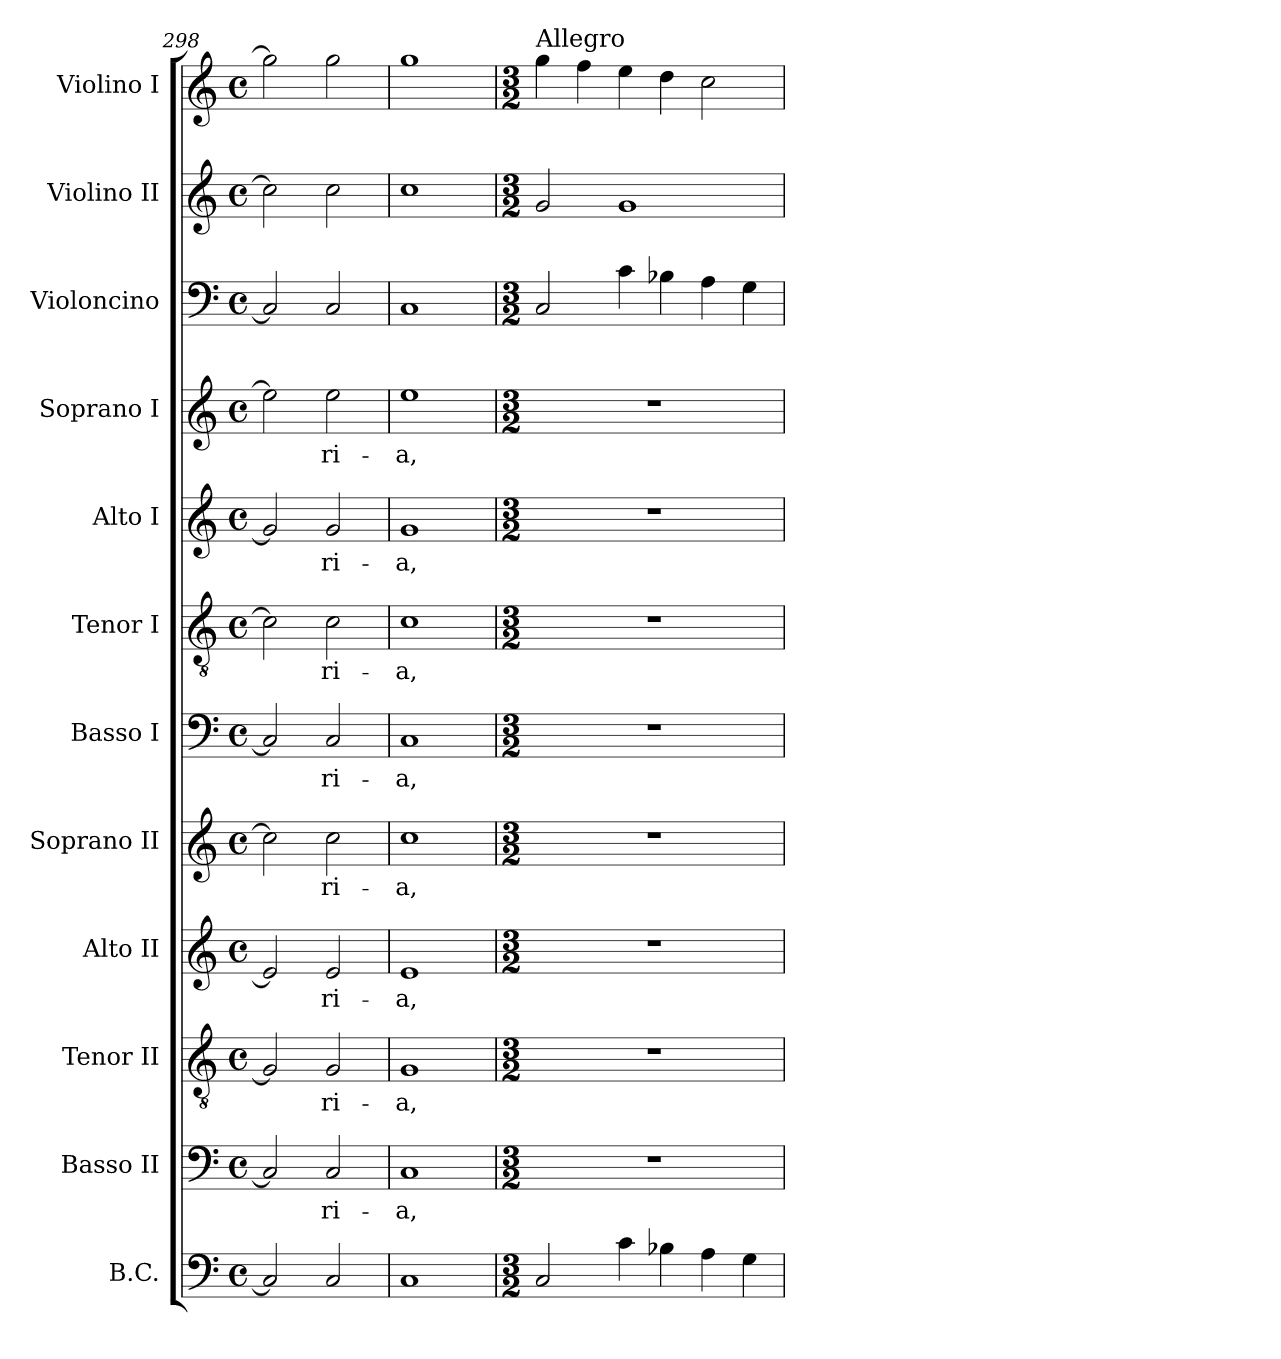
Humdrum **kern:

**kern	**kern	**text	**kern	**text	**kern	**text	**kern	**text	**kern	**text	**kern	**text	**kern	**text	**kern	**text	**kern	**kern	**kern
*part12	*part11	*part11	*part10	*part10	*part9	*part9	*part8	*part8	*part7	*part7	*part6	*part6	*part5	*part5	*part4	*part4	*part3	*part2	*part1
*staff12	*staff11	*staff11	*staff10	*staff10	*staff9	*staff9	*staff8	*staff8	*staff7	*staff7	*staff6	*staff6	*staff5	*staff5	*staff4	*staff4	*staff3	*staff2	*staff1
*I"B.C.	*I"Basso II	*	*I"Tenor II	*	*I"Alto II	*	*I"Soprano II	*	*I"Basso I	*	*I"Tenor I	*	*I"Alto I	*	*I"Soprano I	*	*I"Violoncino	*I"Violino II	*I"Violino I
*I'BC	*I'B 2	*	*I'T 2	*	*I'A 2	*	*I'S 2	*	*I'B 1	*	*I'T 1	*	*I'A 1	*	*I'S 1	*	*I'Vc.	*I'Vln. II	*I'Vln. I
*clefF4	*clefF4	*	*clefGv2	*	*clefG2	*	*clefG2	*	*clefF4	*	*clefGv2	*	*clefG2	*	*clefG2	*	*clefF4	*clefG2	*clefG2
*k[]	*k[]	*	*k[]	*	*k[]	*	*k[]	*	*k[]	*	*k[]	*	*k[]	*	*k[]	*	*k[]	*k[]	*k[]
*C:	*C:	*	*C:	*	*C:	*	*C:	*	*C:	*	*C:	*	*C:	*	*C:	*	*C:	*C:	*C:
*M4/4	*M4/4	*	*M4/4	*	*M4/4	*	*M4/4	*	*M4/4	*	*M4/4	*	*M4/4	*	*M4/4	*	*M4/4	*M4/4	*M4/4
*met(c)	*met(c)	*	*met(c)	*	*met(c)	*	*met(c)	*	*met(c)	*	*met(c)	*	*met(c)	*	*met(c)	*	*met(c)	*met(c)	*met(c)
=298	=298	=298	=298	=298	=298	=298	=298	=298	=298	=298	=298	=298	=298	=298	=298	=298	=298	=298	=298
2C/]	2C/]	.	2G/]	.	2e/]	.	2cc\]	.	2C/]	.	2c\]	.	2g/]	.	2ee\]	.	2C/]	2cc\]	2gg\]
!	!	!LO:LY:b	!	!	!	!	!	!	!	!	!	!	!	!	!	!	!	!	!
!	!	!	!	!LO:LY:b	!	!	!	!	!	!	!	!	!	!	!	!	!	!	!
!	!	!	!	!	!	!LO:LY:b	!	!	!	!	!	!	!	!	!	!	!	!	!
!	!	!	!	!	!	!	!	!LO:LY:b	!	!	!	!	!	!	!	!	!	!	!
!	!	!	!	!	!	!	!	!	!	!LO:LY:b	!	!	!	!	!	!	!	!	!
!	!	!	!	!	!	!	!	!	!	!	!	!LO:LY:b	!	!	!	!	!	!	!
!	!	!	!	!	!	!	!	!	!	!	!	!	!	!LO:LY:b	!	!	!	!	!
!	!	!	!	!	!	!	!	!	!	!	!	!	!	!	!	!LO:LY:b	!	!	!
2C/	2C/	-ri-	2G/	-ri-	2e/	-ri-	2cc\	-ri-	2C/	-ri-	2c\	-ri-	2g/	-ri-	2ee\	-ri-	2C/	2cc\	2gg\
=299	=299	=299	=299	=299	=299	=299	=299	=299	=299	=299	=299	=299	=299	=299	=299	=299	=299	=299	=299
!	!	!LO:LY:b	!	!	!	!	!	!	!	!	!	!	!	!	!	!	!	!	!
!	!	!	!	!LO:LY:b	!	!	!	!	!	!	!	!	!	!	!	!	!	!	!
!	!	!	!	!	!	!LO:LY:b	!	!	!	!	!	!	!	!	!	!	!	!	!
!	!	!	!	!	!	!	!	!LO:LY:b	!	!	!	!	!	!	!	!	!	!	!
!	!	!	!	!	!	!	!	!	!	!LO:LY:b	!	!	!	!	!	!	!	!	!
!	!	!	!	!	!	!	!	!	!	!	!	!LO:LY:b	!	!	!	!	!	!	!
!	!	!	!	!	!	!	!	!	!	!	!	!	!	!LO:LY:b	!	!	!	!	!
!	!	!	!	!	!	!	!	!	!	!	!	!	!	!	!	!LO:LY:b	!	!	!
1C	1C	-a,	1G	-a,	1e	-a,	1cc	-a,	1C	-a,	1c	-a,	1g	-a,	1ee	-a,	1C	1cc	1gg
=300	=300	=300	=300	=300	=300	=300	=300	=300	=300	=300	=300	=300	=300	=300	=300	=300	=300	=300	=300
*M3/2	*M3/2	*	*M3/2	*	*M3/2	*	*M3/2	*	*M3/2	*	*M3/2	*	*M3/2	*	*M3/2	*	*M3/2	*M3/2	*M3/2
!	!	!	!	!	!	!	!	!	!	!	!	!	!	!	!	!	!	!	!LO:TX:a:t=Allegro
2C/	1.r	.	1.r	.	1.r	.	1.r	.	1.r	.	1.r	.	1.r	.	1.r	.	2C/	2g/	4gg\
.	.	.	.	.	.	.	.	.	.	.	.	.	.	.	.	.	.	.	4ff\
4c\	.	.	.	.	.	.	.	.	.	.	.	.	.	.	.	.	4c\	1g	4ee\
4B-X\	.	.	.	.	.	.	.	.	.	.	.	.	.	.	.	.	4B-X\	.	4dd\
4A\	.	.	.	.	.	.	.	.	.	.	.	.	.	.	.	.	4A\	.	2cc\
4G\	.	.	.	.	.	.	.	.	.	.	.	.	.	.	.	.	4G\	.	.
=	=	=	=	=	=	=	=	=	=	=	=	=	=	=	=	=	=	=	=
*-	*-	*-	*-	*-	*-	*-	*-	*-	*-	*-	*-	*-	*-	*-	*-	*-	*-	*-	*-
